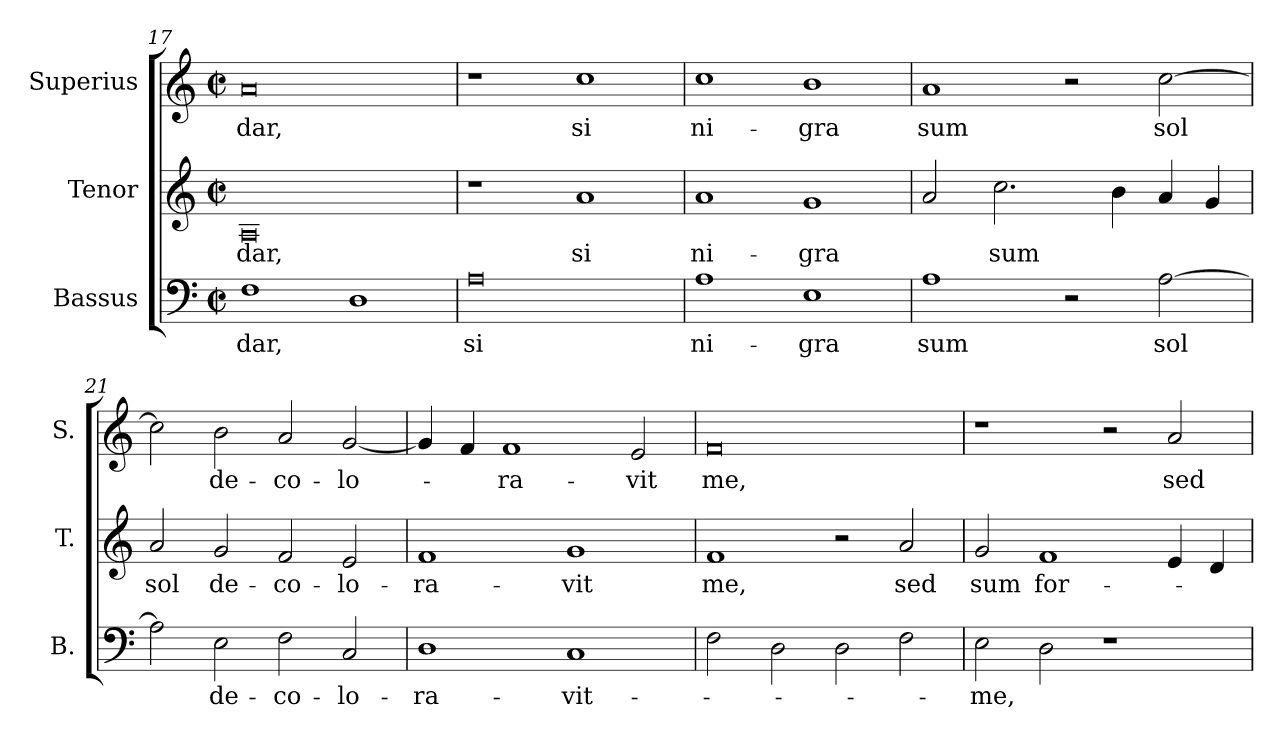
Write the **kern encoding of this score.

**kern	**text	**kern	**text	**kern	**text
*part3	*part3	*part2	*part2	*part1	*part1
*staff3	*staff3	*staff2	*staff2	*staff1	*staff1
*I"Bassus	*	*I"Tenor	*	*I"Superius	*
*I'B.	*	*I'T.	*	*I'S.	*
*clefF4	*	*clefG2	*	*clefG2	*
*k[]	*	*k[]	*	*k[]	*
*C:	*	*C:	*	*C:	*
*M2/2	*	*M2/2	*	*M2/2	*
*met(c|)	*	*met(c|)	*	*met(c|)	*
=17	=17	=17	=17	=17	=17
!	!LO:LY:b:color=#000000	!	!	!	!
!	!	!	!LO:LY:b:color=#000000	!	!
!	!	!	!	!	!LO:LY:b:color=#000000
1Fi	-dar,	0Ai	-dar,	0ai	-dar,
1Di	.	.	.	.	.
=18	=18	=18	=18	=18	=18
!	!LO:LY:b:color=#000000	!	!	!	!
0Ai	si	1r	.	1r	.
!	!	!	!LO:LY:b:color=#000000	!	!
!	!	!	!	!	!LO:LY:b:color=#000000
.	.	1ai	si	1cci	si
=19	=19	=19	=19	=19	=19
!	!LO:LY:b:color=#000000	!	!	!	!
!	!	!	!LO:LY:b:color=#000000	!	!
!	!	!	!	!	!LO:LY:b:color=#000000
1Ai	ni-	1ai	ni-	1cci	ni-
!	!LO:LY:b:color=#000000	!	!	!	!
!	!	!	!LO:LY:b:color=#000000	!	!
!	!	!	!	!	!LO:LY:b:color=#000000
1Ei	-gra	1gi	-gra	1bi	-gra
!!LO:LB:g=z
=20	=20	=20	=20	=20	=20
!	!LO:LY:b:color=#000000	!	!	!	!
!	!	!	!	!	!LO:LY:b:color=#000000
1Ai	sum	2ai/	.	1ai	sum
!	!	!	!LO:LY:b:color=#000000	!	!
.	.	2.cci\	sum	.	.
2r	.	.	.	2r	.
.	.	4bi\	.	.	.
!	!LO:LY:b:color=#000000	!	!	!	!
!	!	!	!	!	!LO:LY:b:color=#000000
[>2Ai\	sol	4ai/	.	[>2cci\	sol
.	.	4gi/	.	.	.
=21	=21	=21	=21	=21	=21
!	!	!	!LO:LY:b:color=#000000	!	!
2Ai\]	.	2ai/	sol	2cci\]	.
!	!LO:LY:b:color=#000000	!	!	!	!
!	!	!	!LO:LY:b:color=#000000	!	!
!	!	!	!	!	!LO:LY:b:color=#000000
2Ei\	de-	2gi/	de-	2bi\	de-
!	!LO:LY:b:color=#000000	!	!	!	!
!	!	!	!LO:LY:b:color=#000000	!	!
!	!	!	!	!	!LO:LY:b:color=#000000
2Fi\	-co-	2fi/	-co-	2ai/	-co-
!	!LO:LY:b:color=#000000	!	!	!	!
!	!	!	!LO:LY:b:color=#000000	!	!
!	!	!	!	!	!LO:LY:b:color=#000000
2Ci/	-lo-	2ei/	-lo-	[<2gi/	-lo-
=22	=22	=22	=22	=22	=22
!	!LO:LY:b:color=#000000	!	!	!	!
!	!	!	!LO:LY:b:color=#000000	!	!
1Di	-ra-	1fi	-ra-	4gi/]	.
.	.	.	.	4fi/	.
!	!	!	!	!	!LO:LY:b:color=#000000
.	.	.	.	1fi	-ra-
!	!LO:LY:b:color=#000000	!	!	!	!
!	!	!	!LO:LY:b:color=#000000	!	!
1Ci	-vit-	1gi	-vit	.	.
!	!	!	!	!	!LO:LY:b:color=#000000
.	.	.	.	2ei/	-vit
=23	=23	=23	=23	=23	=23
!	!	!	!LO:LY:b:color=#000000	!	!
!	!	!	!	!	!LO:LY:b:color=#000000
2Fi\	.	1fi	me,	0fi	me,
2Di\	.	.	.	.	.
2Di\	.	2r	.	.	.
!	!	!	!LO:LY:b:color=#000000	!	!
2Fi\	.	2ai/	sed	.	.
=24	=24	=24	=24	=24	=24
!	!LO:LY:b:color=#000000	!	!	!	!
!	!	!	!LO:LY:b:color=#000000	!	!
2Ei\	-me,	2gi/	sum	1r	.
!	!	!	!LO:LY:b:color=#000000	!	!
2Di\	.	1fi	for-	.	.
1r	.	.	.	2r	.
!	!	!	!	!	!LO:LY:b:color=#000000
.	.	4ei/	.	2ai/	sed
.	.	4di/	.	.	.
=	=	=	=	=	=
*-	*-	*-	*-	*-	*-
